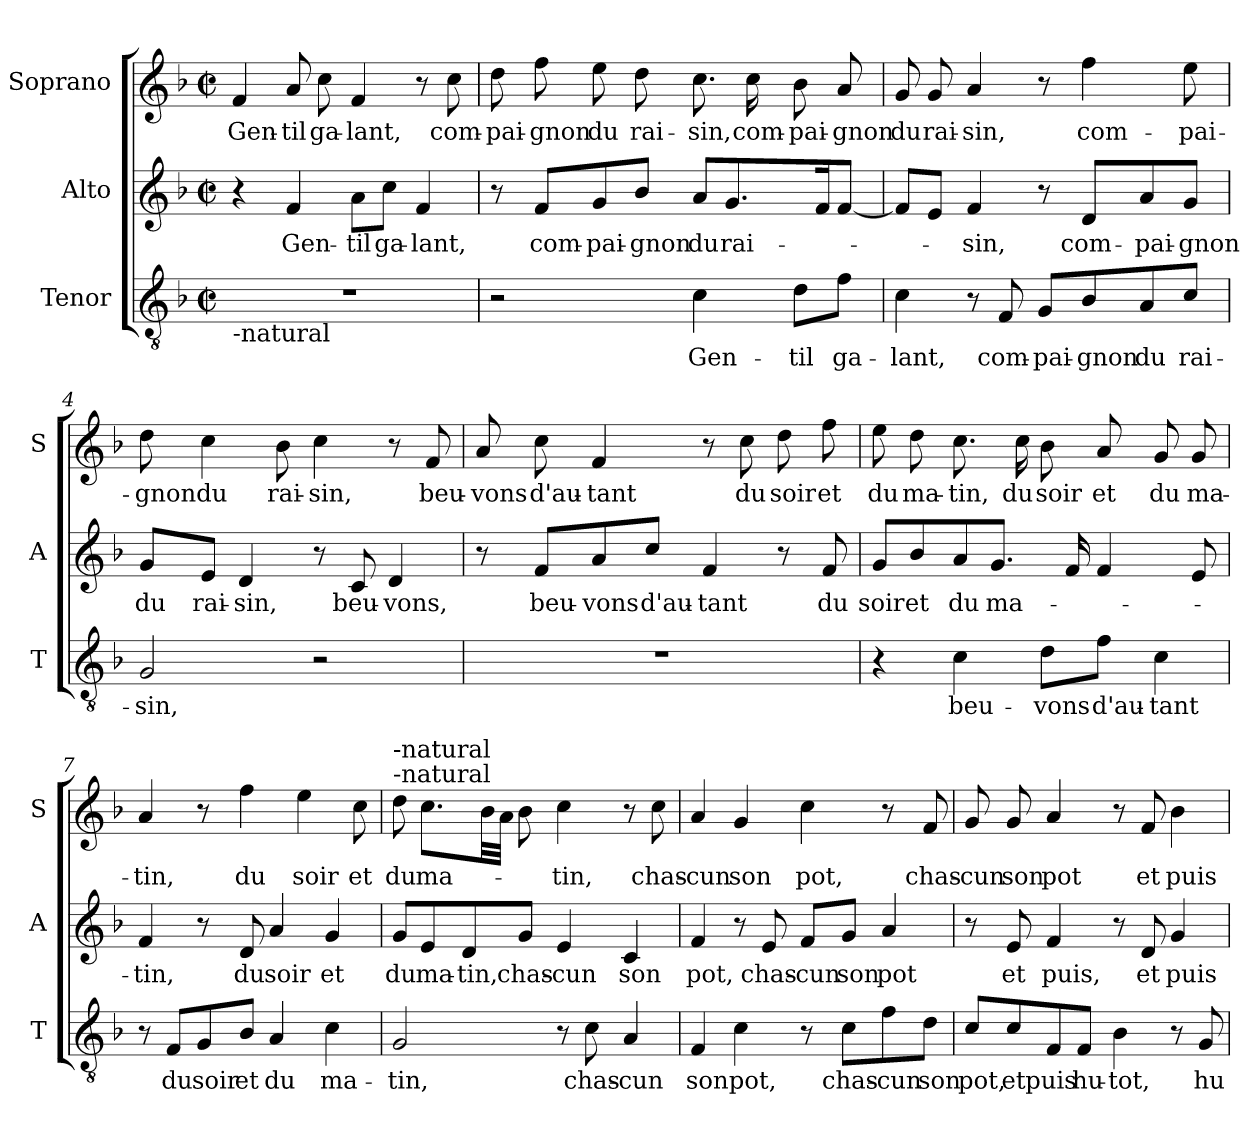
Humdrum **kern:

**kern	**text	**kern	**text	**kern	**text
*part3	*part3	*part2	*part2	*part1	*part1
*staff3	*staff3	*staff2	*staff2	*staff1	*staff1
*I"Tenor	*	*I"Alto	*	*I"Soprano	*
*I'T	*	*I'A	*	*I'S	*
*clefGv2	*	*clefG2	*	*clefG2	*
*k[b-]	*	*k[b-]	*	*k[b-]	*
*F:	*	*F:	*	*F:	*
*M2/2	*	*M2/2	*	*M2/2	*
*met(c|)	*	*met(c|)	*	*met(c|)	*
=1	=1	=1	=1	=1	=1
!LO:TX:b:t=-natural	!	!	!	!	!
!	!	!	!	!	!LO:LY:b
1r	.	4r	.	4f/	Gen-
!	!	!	!LO:LY:b	!	!LO:LY:b
.	.	4f/	Gen-	8a/	-til
!	!	!	!	!	!LO:LY:b
.	.	.	.	8cc\	ga-
!	!	!	!LO:LY:b	!	!LO:LY:b
.	.	8a\L	-til	4f/	-lant,
!	!	!	!LO:LY:b	!	!
.	.	8cc\J	ga-	.	.
!	!	!	!LO:LY:b	!	!
.	.	4f/	-lant,	8r	.
!	!	!	!	!	!LO:LY:b
.	.	.	.	8cc\	com-
=2	=2	=2	=2	=2	=2
!	!	!	!	!	!LO:LY:b
2r	.	8r	.	8dd\	-pai-
!	!	!	!LO:LY:b	!	!LO:LY:b
.	.	8f/L	com-	8ff\	-gnon
!	!	!	!LO:LY:b	!	!LO:LY:b
.	.	8g/	-pai-	8ee\	du
!	!	!	!LO:LY:b	!	!LO:LY:b
.	.	8b-/J	-gnon	8dd\	rai-
!	!LO:LY:b	!	!LO:LY:b	!	!LO:LY:b
4c\	Gen-	8a/L	du	8.cc\	-sin,
!	!	!	!LO:LY:b	!	!
.	.	8.g/	rai-	.	.
!	!	!	!	!	!LO:LY:b
.	.	.	.	16cc\	com-
!	!LO:LY:b	!	!	!	!LO:LY:b
8d\L	-til	.	.	8b-\	-pai-
.	.	16f/K	.	.	.
!	!LO:LY:b	!	!	!	!LO:LY:b
8f\J	ga-	[8f/J	.	8a/	-gnon
=3	=3	=3	=3	=3	=3
!	!LO:LY:b	!	!	!	!LO:LY:b
4c\	-lant,	8f/L]	.	8g/	du
!	!	!	!	!	!LO:LY:b
.	.	8e/J	.	8g/	rai-
!	!	!	!LO:LY:b	!	!LO:LY:b
8r	.	4f/	-sin,	4a/	-sin,
!	!LO:LY:b	!	!	!	!
8F/	com-	.	.	.	.
!	!LO:LY:b	!	!	!	!
8G/L	-pai-	8r	.	8r	.
!	!LO:LY:b	!	!LO:LY:b	!	!LO:LY:b
8B-/	-gnon	8d/L	com-	4ff\	com-
!	!LO:LY:b	!	!LO:LY:b	!	!
8A/	du	8a/	-pai-	.	.
!	!LO:LY:b	!	!LO:LY:b	!	!LO:LY:b
8c/J	rai-	8g/J	-gnon	8ee\	-pai-
!!LO:LB:g=z
=4	=4	=4	=4	=4	=4
!	!LO:LY:b	!	!LO:LY:b	!	!LO:LY:b
2G/	-sin,	8g/L	du	8dd\	-gnon
!	!	!	!LO:LY:b	!	!LO:LY:b
.	.	8e/J	rai-	4cc\	du
!	!	!	!LO:LY:b	!	!
.	.	4d/	-sin,	.	.
!	!	!	!	!	!LO:LY:b
.	.	.	.	8b-\	rai-
!	!	!	!	!	!LO:LY:b
2r	.	8r	.	4cc\	-sin,
!	!	!	!LO:LY:b	!	!
.	.	8c/	beu-	.	.
!	!	!	!LO:LY:b	!	!
.	.	4d/	-vons,	8r	.
!	!	!	!	!	!LO:LY:b
.	.	.	.	8f/	beu-
=5	=5	=5	=5	=5	=5
!	!	!	!	!	!LO:LY:b
1r	.	8r	.	8a/	-vons
!	!	!	!LO:LY:b	!	!LO:LY:b
.	.	8f/L	beu-	8cc\	d'au-
!	!	!	!LO:LY:b	!	!LO:LY:b
.	.	8a/	-vons	4f/	-tant
!	!	!	!LO:LY:b	!	!
.	.	8cc/J	d'au-	.	.
!	!	!	!LO:LY:b	!	!
.	.	4f/	-tant	8r	.
!	!	!	!	!	!LO:LY:b
.	.	.	.	8cc\	du
!	!	!	!	!	!LO:LY:b
.	.	8r	.	8dd\	soir
!	!	!	!LO:LY:b	!	!LO:LY:b
.	.	8f/	du	8ff\	et
=6	=6	=6	=6	=6	=6
!	!	!	!LO:LY:b	!	!LO:LY:b
4r	.	8g/L	soir	8ee\	du
!	!	!	!LO:LY:b	!	!LO:LY:b
.	.	8b-/	et	8dd\	ma-
!	!LO:LY:b	!	!LO:LY:b	!	!LO:LY:b
4c\	beu-	8a/	du	8.cc\	-tin,
!	!	!	!LO:LY:b	!	!
.	.	8.g/J	ma-	.	.
!	!	!	!	!	!LO:LY:b
.	.	.	.	16cc\	du
!	!LO:LY:b	!	!	!	!LO:LY:b
8d\L	-vons	.	.	8b-\	soir
.	.	16f/	.	.	.
!	!LO:LY:b	!	!	!	!LO:LY:b
8f\J	d'au-	4f/	.	8a/	et
!	!LO:LY:b	!	!	!	!LO:LY:b
4c\	-tant	.	.	8g/	du
!	!	!	!	!	!LO:LY:b
.	.	8e/	.	8g/	ma-
!!LO:LB:g=z
=7	=7	=7	=7	=7	=7
!	!	!	!LO:LY:b	!	!LO:LY:b
8r	.	4f/	-tin,	4a/	-tin,
!	!LO:LY:b	!	!	!	!
8F/L	du	.	.	.	.
!	!LO:LY:b	!	!	!	!
8G/	soir	8r	.	8r	.
!	!LO:LY:b	!	!LO:LY:b	!	!LO:LY:b
8B-/J	et	8d/	du	4ff\	du
!	!LO:LY:b	!	!LO:LY:b	!	!
4A/	du	4a/	soir	.	.
!	!	!	!	!	!LO:LY:b
.	.	.	.	4ee\	soir
!	!LO:LY:b	!	!LO:LY:b	!	!
4c\	ma-	4g/	et	.	.
!	!	!	!	!	!LO:LY:b
.	.	.	.	8cc\	et
=8	=8	=8	=8	=8	=8
!	!	!	!	!LO:TX:a:t=-natural	!
!	!	!	!	!LO:TX:a:t=-natural	!
!	!LO:LY:b	!	!LO:LY:b	!	!LO:LY:b
2G/	-tin,	8g/L	du	8dd\	du
!	!	!	!LO:LY:b	!	!LO:LY:b
.	.	8e/	ma-	8.cc\L	ma-
!	!	!	!LO:LY:b	!	!
.	.	8d/	-tin,	.	.
.	.	.	.	32b-\LL	.
.	.	.	.	32a\JJJ	.
!	!	!	!LO:LY:b	!	!
.	.	8g/J	chas-	8b-\	.
!	!	!	!LO:LY:b	!	!LO:LY:b
8r	.	4e/	-cun	4cc\	-tin,
!	!LO:LY:b	!	!	!	!
8c\	chas-	.	.	.	.
!	!LO:LY:b	!	!LO:LY:b	!	!
4A/	-cun	4c/	son	8r	.
!	!	!	!	!	!LO:LY:b
.	.	.	.	8cc\	chas-
=9	=9	=9	=9	=9	=9
!	!LO:LY:b	!	!LO:LY:b	!	!LO:LY:b
4F/	son	4f/	pot,	4a/	-cun
!	!LO:LY:b	!	!	!	!LO:LY:b
4c\	pot,	8r	.	4g/	son
!	!	!	!LO:LY:b	!	!
.	.	8e/	chas-	.	.
!	!	!	!LO:LY:b	!	!LO:LY:b
8r	.	8f/L	-cun	4cc\	pot,
!	!LO:LY:b	!	!LO:LY:b	!	!
8c\L	chas-	8g/J	son	.	.
!	!LO:LY:b	!	!LO:LY:b	!	!
8f\	-cun	4a/	pot	8r	.
!	!LO:LY:b	!	!	!	!LO:LY:b
8d\J	son	.	.	8f/	chas-
!!LO:PB:g=z
=10	=10	=10	=10	=10	=10
!	!LO:LY:b	!	!	!	!LO:LY:b
8c/L	pot,	8r	.	8g/	-cun
!	!LO:LY:b	!	!LO:LY:b	!	!LO:LY:b
8c/	et	8e/	et	8g/	son
!	!LO:LY:b	!	!LO:LY:b	!	!LO:LY:b
8F/	puis	4f/	puis,	4a/	pot
!	!LO:LY:b	!	!	!	!
8F/J	hu-	.	.	.	.
!	!LO:LY:b	!	!	!	!
4B-\	-tot,	8r	.	8r	.
!	!	!	!LO:LY:b	!	!LO:LY:b
.	.	8d/	et	8f/	et
!	!	!	!LO:LY:b	!	!LO:LY:b
8r	.	4g/	puis	4b-\	puis
!	!LO:LY:b	!	!	!	!
8G/	hu-	.	.	.	.
=	=	=	=	=	=
*-	*-	*-	*-	*-	*-
